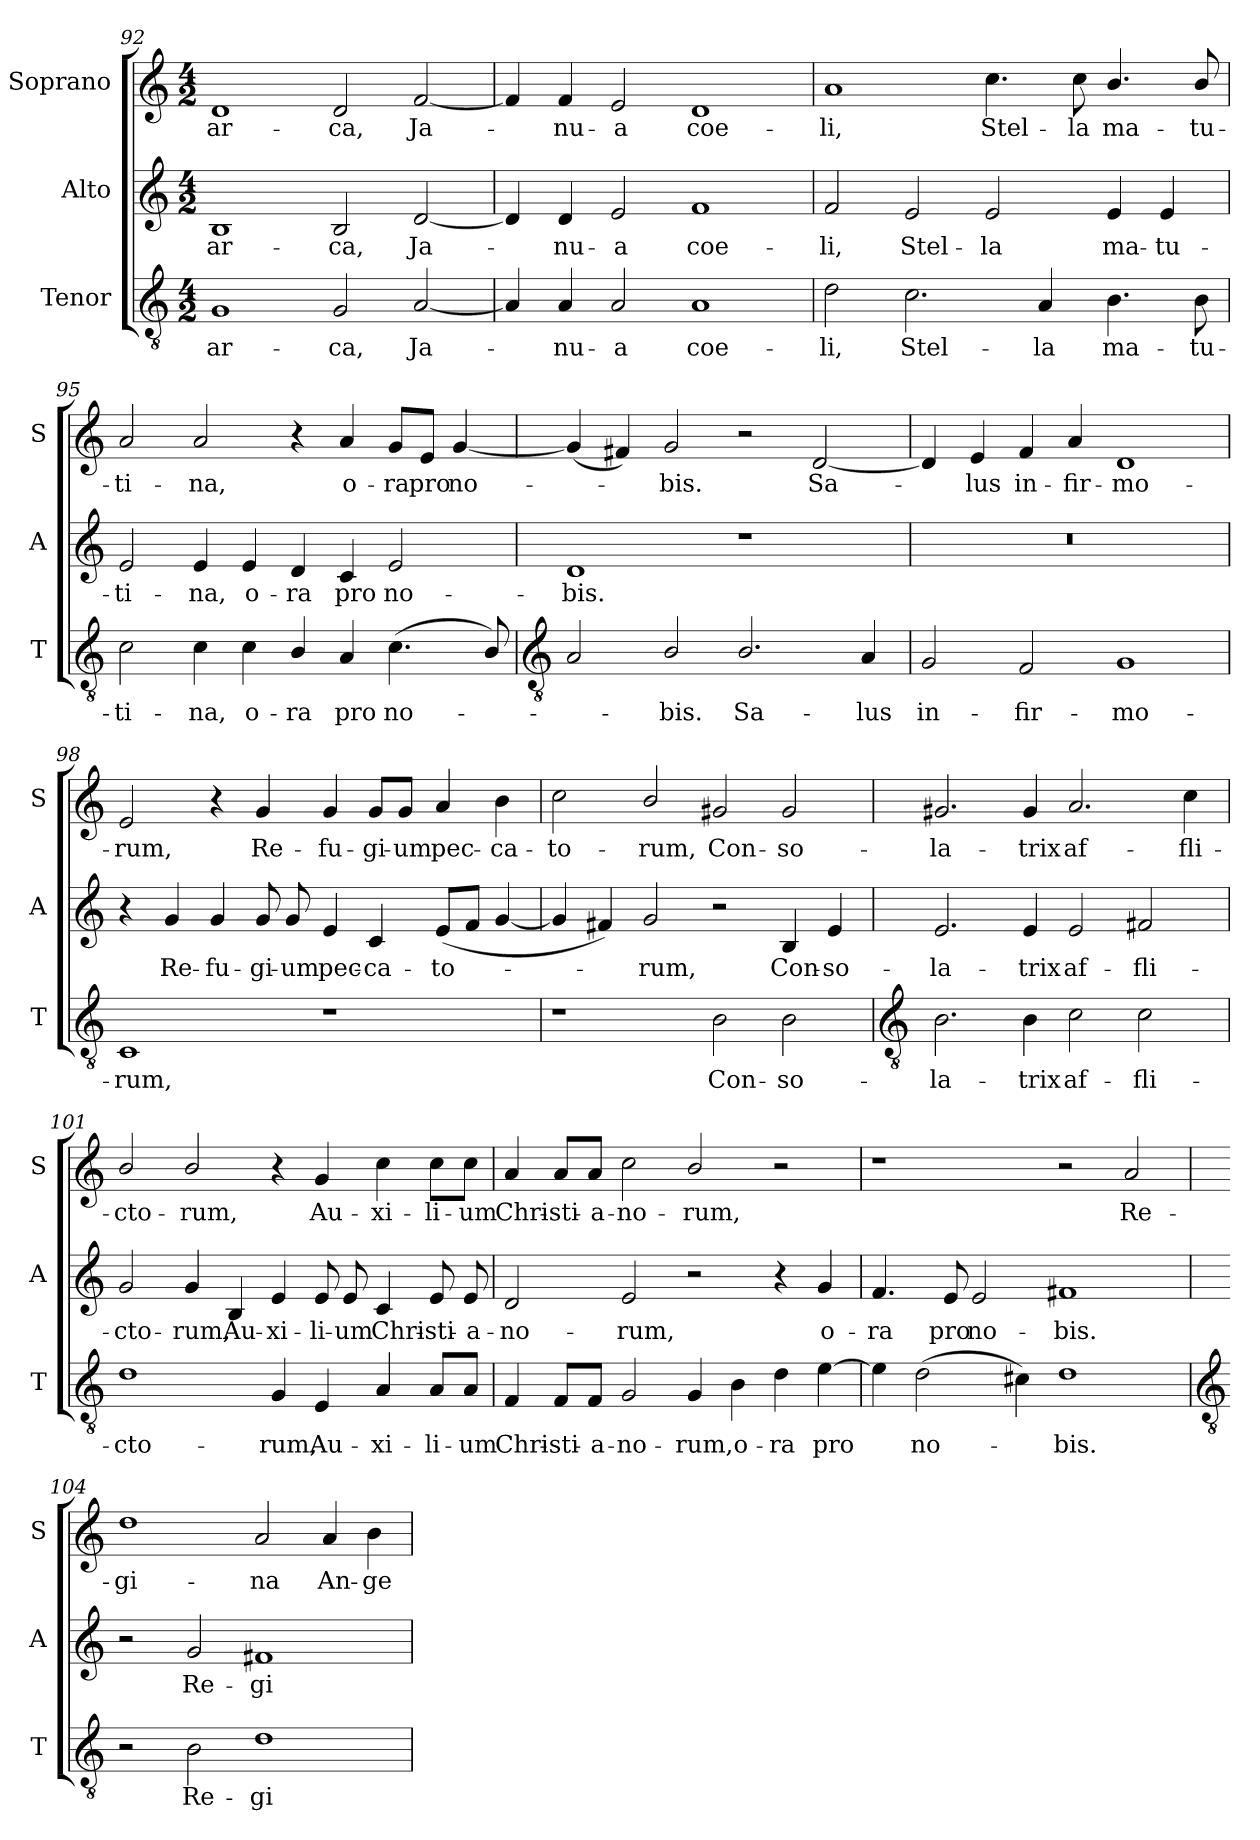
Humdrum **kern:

**kern	**text	**kern	**text	**kern	**text
*part3	*part3	*part2	*part2	*part1	*part1
*staff3	*staff3	*staff2	*staff2	*staff1	*staff1
*I"Tenor	*	*I"Alto	*	*I"Soprano	*
*I'T	*	*I'A	*	*I'S	*
*clefGv2	*	*clefG2	*	*clefG2	*
*k[]	*	*k[]	*	*k[]	*
*C:	*	*C:	*	*C:	*
*M4/2	*	*M4/2	*	*M4/2	*
=92	=92	=92	=92	=92	=92
!	!LO:LY:b	!	!LO:LY:b	!	!LO:LY:b
1G	ar-	1B	ar-	1d	ar-
!	!LO:LY:b	!	!LO:LY:b	!	!LO:LY:b
2G	-ca,	2B	-ca,	2d	-ca,
!	!LO:LY:b	!	!LO:LY:b	!	!LO:LY:b
[2A	Ja-	[2d	Ja-	[2f	Ja-
=93	=93	=93	=93	=93	=93
4A]	.	4d]	.	4f]	.
!	!LO:LY:b	!	!LO:LY:b	!	!LO:LY:b
4A	nu-	4d	nu-	4f	nu-
!	!LO:LY:b	!	!LO:LY:b	!	!LO:LY:b
2A	-a	2e	-a	2e	-a
!	!LO:LY:b	!	!LO:LY:b	!	!LO:LY:b
1A	coe-	1f	coe-	1d	coe-
=94	=94	=94	=94	=94	=94
!	!LO:LY:b	!	!LO:LY:b	!	!LO:LY:b
2d	-li,	2f	-li,	1a	-li,
!	!LO:LY:b	!	!LO:LY:b	!	!
2.c	Stel-	2e	Stel-	.	.
!	!	!	!LO:LY:b	!	!LO:LY:b
.	.	2e	-la	4.cc	Stel-
!	!LO:LY:b	!	!	!	!
4A	-la	.	.	.	.
!	!	!	!	!	!LO:LY:b
.	.	.	.	8cc	-la
!	!LO:LY:b	!	!LO:LY:b	!	!LO:LY:b
4.B	ma-	4e	ma-	4.b/	ma-
!	!	!	!LO:LY:b	!	!
.	.	4e	-tu-	.	.
!	!LO:LY:b	!	!	!	!LO:LY:b
8B	-tu-	.	.	8b/	-tu-
=95	=95	=95	=95	=95	=95
!	!LO:LY:b	!	!LO:LY:b	!	!LO:LY:b
2c	-ti-	2e	-ti-	2a	-ti-
!	!LO:LY:b	!	!LO:LY:b	!	!LO:LY:b
4c	-na,	4e	-na,	2a	-na,
!	!LO:LY:b	!	!LO:LY:b	!	!
4c	o-	4e	o-	.	.
!	!LO:LY:b	!	!LO:LY:b	!	!
4B/	-ra	4d	-ra	4r	.
!	!LO:LY:b	!	!LO:LY:b	!	!LO:LY:b
4A	pro	4c	pro	4a	o-
!	!LO:LY:b	!	!LO:LY:b	!	!LO:LY:b
(<4.c	no-	2e	no-	8g/L	-ra
!	!	!	!	!	!LO:LY:b
.	.	.	.	8e/J	pro
!	!	!	!	!	!LO:LY:b
.	.	.	.	[4g	no-
8B/)	.	.	.	.	.
!!LO:LB:g=z
=96	=96	=96	=96	=96	=96
*clefGv2	*	*	*	*	*
!	!	!	!LO:LY:b	!	!
2A	.	1d	-bis.	(<4g]	.
.	.	.	.	4f#X)	.
!	!LO:LY:b	!	!	!	!LO:LY:b
2B/	bis.	.	.	2g	bis.
!	!LO:LY:b	!	!	!	!
2.B/	Sa-	1r	.	2r	.
!	!	!	!	!	!LO:LY:b
.	.	.	.	[2d	Sa-
!	!LO:LY:b	!	!	!	!
4A	-lus	.	.	.	.
=97	=97	=97	=97	=97	=97
!	!LO:LY:b	!	!	!	!
2G	in-	0r	.	4d]	.
!	!	!	!	!	!LO:LY:b
.	.	.	.	4e	lus
!	!LO:LY:b	!	!	!	!LO:LY:b
2F	-fir-	.	.	4f	in-
!	!	!	!	!	!LO:LY:b
.	.	.	.	4a	-fir-
!	!LO:LY:b	!	!	!	!LO:LY:b
1G	-mo-	.	.	1d	-mo-
=98	=98	=98	=98	=98	=98
!	!LO:LY:b	!	!	!	!LO:LY:b
1C	-rum,	4r	.	2e	-rum,
!	!	!	!LO:LY:b	!	!
.	.	4g	Re-	.	.
!	!	!	!LO:LY:b	!	!
.	.	4g	-fu-	4r	.
!	!	!	!LO:LY:b	!	!LO:LY:b
.	.	8g	-gi-	4g	Re-
!	!	!	!LO:LY:b	!	!
.	.	8g	-um	.	.
!	!	!	!LO:LY:b	!	!LO:LY:b
1r	.	4e	pec-	4g	-fu-
!	!	!	!LO:LY:b	!	!LO:LY:b
.	.	4c	-ca-	8g/L	-gi-
!	!	!	!	!	!LO:LY:b
.	.	.	.	8g/J	-um
!	!	!	!LO:LY:b	!	!LO:LY:b
.	.	(<8eL	-to-	4a	pec-
.	.	8fJ	.	.	.
!	!	!	!	!	!LO:LY:b
.	.	[4g	.	4b	-ca-
=99	=99	=99	=99	=99	=99
!	!	!	!	!	!LO:LY:b
1r	.	4g]	.	2cc	-to-
.	.	4f#X)	.	.	.
!	!	!	!LO:LY:b	!	!LO:LY:b
.	.	2g	rum,	2b/	-rum,
!	!LO:LY:b	!	!	!	!LO:LY:b
2B	Con-	2r	.	2g#X	Con-
!	!LO:LY:b	!	!LO:LY:b	!	!LO:LY:b
2B	-so-	4B	Con-	2g#	-so-
!	!	!	!LO:LY:b	!	!
.	.	4e	-so-	.	.
!!LO:LB:g=z
=100	=100	=100	=100	=100	=100
*clefGv2	*	*	*	*	*
!	!LO:LY:b	!	!LO:LY:b	!	!LO:LY:b
2.B	-la-	2.e	-la-	2.g#X	-la-
!	!LO:LY:b	!	!LO:LY:b	!	!LO:LY:b
4B	-trix	4e	-trix	4g#	-trix
!	!LO:LY:b	!	!LO:LY:b	!	!LO:LY:b
2c	af-	2e	af-	2.a	af-
!	!LO:LY:b	!	!LO:LY:b	!	!
2c	-fli-	2f#X	-fli-	.	.
!	!	!	!	!	!LO:LY:b
.	.	.	.	4cc	-fli-
=101	=101	=101	=101	=101	=101
!	!LO:LY:b	!	!LO:LY:b	!	!LO:LY:b
1d	-cto-	2g	-cto-	2b/	-cto-
!	!	!	!LO:LY:b	!	!LO:LY:b
.	.	4g	-rum,	2b/	-rum,
!	!	!	!LO:LY:b	!	!
.	.	4B	Au-	.	.
!	!LO:LY:b	!	!LO:LY:b	!	!
4G	-rum,	4e	-xi-	4r	.
!	!LO:LY:b	!	!LO:LY:b	!	!LO:LY:b
4E	Au-	8e	-li-	4g	Au-
!	!	!	!LO:LY:b	!	!
.	.	8e	-um	.	.
!	!LO:LY:b	!	!LO:LY:b	!	!LO:LY:b
4A/	-xi-	4c	Chri-	4cc	-xi-
!	!LO:LY:b	!	!LO:LY:b	!	!LO:LY:b
8A/L	-li-	8e	-sti-	8cc\L	-li-
!	!LO:LY:b	!	!LO:LY:b	!	!LO:LY:b
8A/J	-um	8e	-a-	8cc\J	-um
=102	=102	=102	=102	=102	=102
!	!LO:LY:b	!	!LO:LY:b	!	!LO:LY:b
4F	Chri-	2d	-no-	4a	Chri-
!	!LO:LY:b	!	!	!	!LO:LY:b
8F/L	-sti-	.	.	8a/L	-sti-
!	!LO:LY:b	!	!	!	!LO:LY:b
8F/J	-a-	.	.	8a/J	-a-
!	!LO:LY:b	!	!LO:LY:b	!	!LO:LY:b
2G	-no-	2e	-rum,	2cc	-no-
!	!LO:LY:b	!	!	!	!LO:LY:b
4G	-rum,	2r	.	2b/	-rum,
!	!LO:LY:b	!	!	!	!
4B	o-	.	.	.	.
!	!LO:LY:b	!	!	!	!
4d	-ra	4r	.	2r	.
!	!LO:LY:b	!	!LO:LY:b	!	!
[4e	pro	4g	o-	.	.
=103	=103	=103	=103	=103	=103
!	!	!	!LO:LY:b	!	!
4e]	.	4.f	-ra	1r	.
!	!LO:LY:b	!	!	!	!
(>2d	no-	.	.	.	.
!	!	!	!LO:LY:b	!	!
.	.	8e	pro	.	.
!	!	!	!LO:LY:b	!	!
.	.	2e	no-	.	.
4c#X)	.	.	.	.	.
!	!LO:LY:b	!	!LO:LY:b	!	!
1d	bis.	1f#X	-bis.	2r	.
!	!	!	!	!	!LO:LY:b
.	.	.	.	2a	Re-
!!LO:LB:g=z
=104	=104	=104	=104	=104	=104
*clefGv2	*	*	*	*	*
!	!	!	!	!	!LO:LY:b
2r	.	2r	.	1dd	-gi-
!	!LO:LY:b	!	!LO:LY:b	!	!
2B	Re-	2g	Re-	.	.
!	!LO:LY:b	!	!LO:LY:b	!	!LO:LY:b
1d	-gi-	1f#X	-gi-	2a	-na
!	!	!	!	!	!LO:LY:b
.	.	.	.	4a	An-
!	!	!	!	!	!LO:LY:b
.	.	.	.	4b	-ge-
=	=	=	=	=	=
*-	*-	*-	*-	*-	*-
